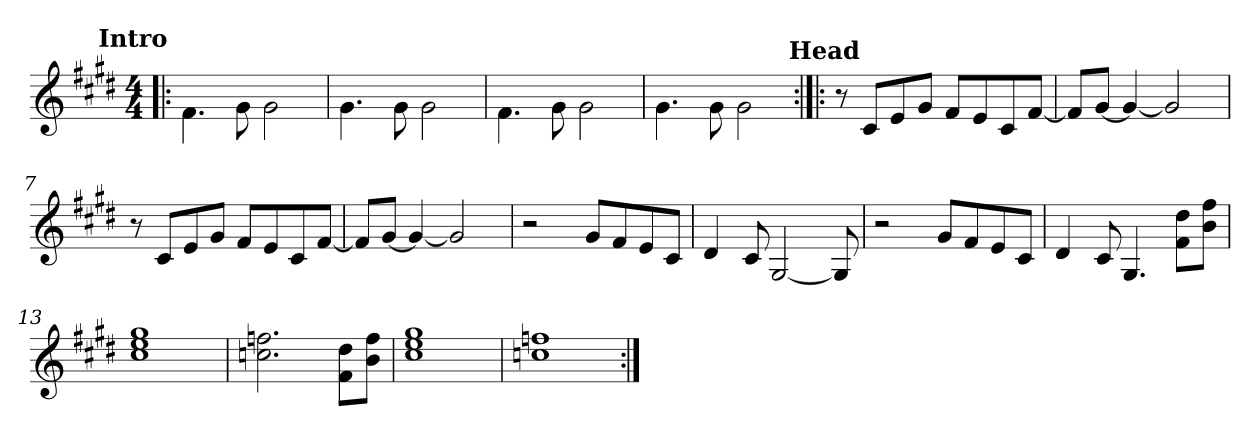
**kern
*part1
*staff1
*clefG2
*k[f#c#g#d#]
*c#:
*M4/4
!!LO:REH:place=s1:a:enc=none:fs=15:t=Intro
=1!|:
4.f#\
8g#\
2g#\
=2
4.g#\
8g#\
2g#\
=3
4.f#\
8g#\
2g#\
=4
4.g#\
8g#\
2g#\
!!LO:LB:g=z
!!LO:REH:place=s1:a:enc=none:fs=15:t=Head
=5:|!|:
8r
8c#/L
8e/
8g#/J
8f#/L
8e/
8c#/
[8f#/J
=6
8f#/L]
[8g#/J
4g#/_
2g#/]
=7
8r
8c#/L
8e/
8g#/J
8f#/L
8e/
8c#/
[8f#/J
=8
8f#/L]
[8g#/J
4g#/_
2g#/]
!!LO:LB:g=z
=9
2r
8g#/L
8f#/
8e/
8c#/J
=10
4d#/
8c#/
[2G#/
8G#/]
=11
2r
8g#/L
8f#/
8e/
8c#/J
=12
4d#/
8c#/
4.G#/
8f#\ 8dd#\L
8b\ 8ff#\J
!!LO:LB:g=z
=13
1cc# 1ee 1gg#
=14
2.ccn\ 2.ffn\
8f#\ 8dd#\L
8b\ 8ff\J
=15
1cc# 1ee 1gg#
=16
1ccn 1ffn
=:|!
*-
